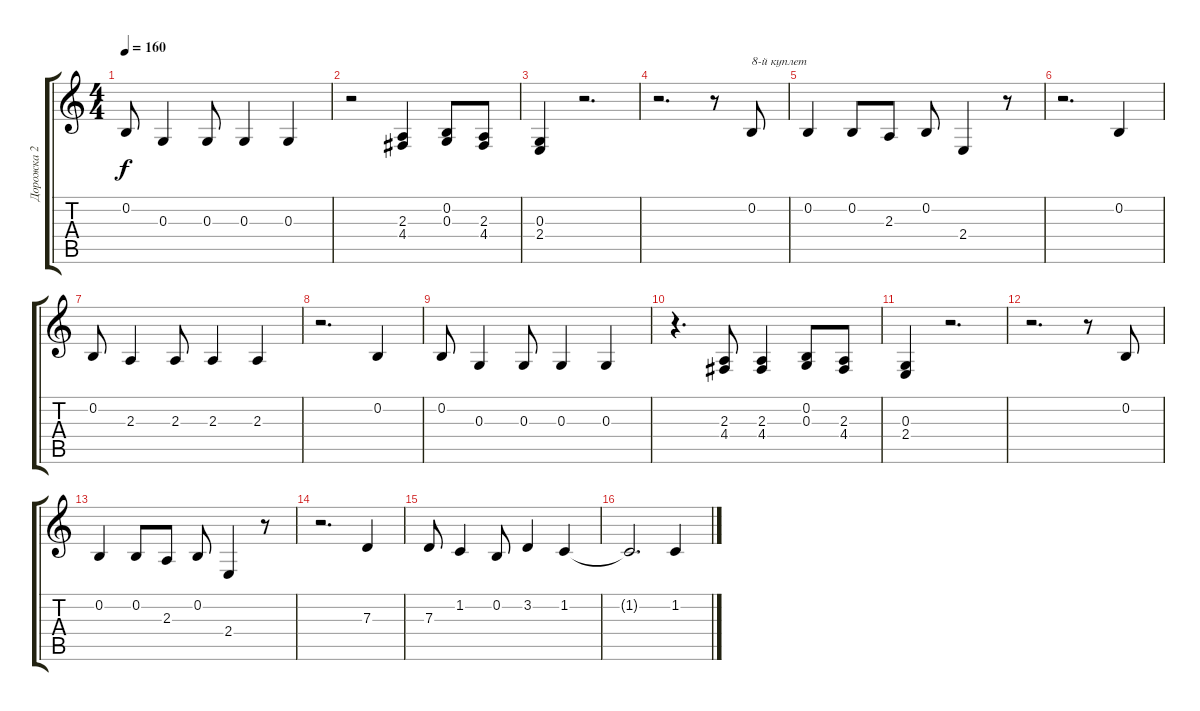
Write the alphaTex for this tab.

\track ("Дорожка 2" "Дорожка 2") {instrument oboe}
\staff {score tabs}
\tuning (E4 B3 G3 D3 A2 E2) {hide}
\ts (4 4)
\tempo 160
\clef g2
\ks c
0.2.8{dy f} 0.3.4 0.3.8 0.3.4 0.3.4 |
r.2 (2.3 4.4).4 (0.2 0.3).8 (2.3 4.4).8 |
(0.3 2.4).4 r.2{d} |
r.2{d} r.8 0.2.8{txt "8-й куплет"} |
0.2.4 0.2.8 2.3.8 0.2.8 2.4.4 r.8 |
r.2{d} 0.2.4 |
0.2.8 2.3.4 2.3.8 2.3.4 2.3.4 |
r.2{d} 0.2.4 |
0.2.8 0.3.4 0.3.8 0.3.4 0.3.4 |
r.4{d} (2.3 4.4).8 (2.3 4.4).4 (0.2 0.3).8 (2.3 4.4).8 |
(0.3 2.4).4 r.2{d} |
r.2{d} r.8 0.2.8 |
0.2.4 0.2.8 2.3.8 0.2.8 2.4.4 r.8 |
r.2{d} 7.3.4 |
7.3.8 1.2.4 0.2.8 3.2.4 1.2.4 |
1.2{t}.2{d} 1.2.4
